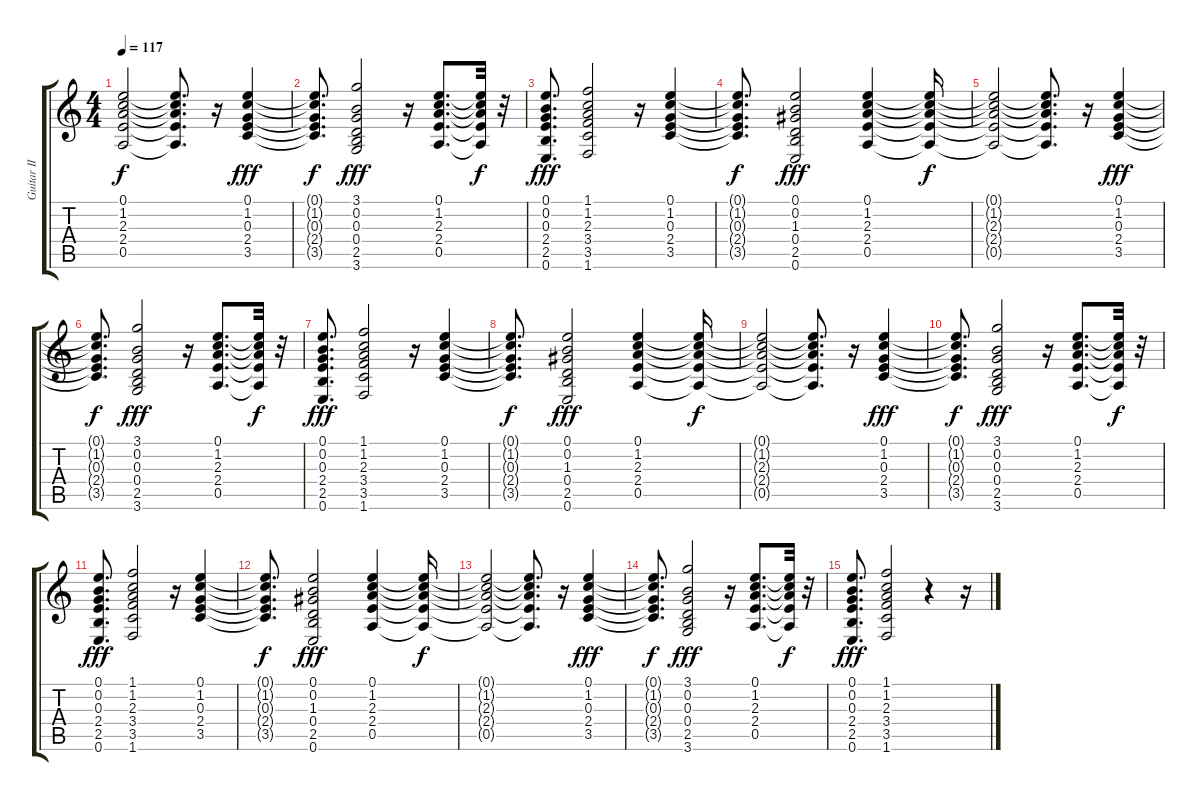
\track ("Guitar II" "Guitar II") {instrument distortionguitar}
\staff {score tabs}
\tuning (E4 B3 G3 D3 A2 E2) {hide}
\ts (4 4)
\tempo 117
\clef g2
\ks c
(0.1{t} 1.2{t} 2.3{t} 2.4{t} 0.5{t}).2{dy f} (0.1{t} 1.2{t} 2.3{t} 2.4{t} 0.5{t}).8{d} r.16 (0.1 1.2 0.3 2.4 3.5).4{dy fff} |
(0.1{t} 1.2{t} 0.3{t} 2.4{t} 3.5{t}).8{d dy f} (3.1 0.2 0.3 0.4 2.5 3.6).2{dy fff} r.16 (0.1 1.2 2.3 2.4 0.5).8{d} (0.1{t} 1.2{t} 2.3{t} 2.4{t} 0.5{t}).32{dy f} r.32 |
(0.1 0.2 0.3 2.4 2.5 0.6).8{d dy fff} (1.1 1.2 2.3 3.4 3.5 1.6).2 r.16 (0.1 1.2 0.3 2.4 3.5).4 |
(0.1{t} 1.2{t} 0.3{t} 2.4{t} 3.5{t}).8{d dy f} (0.1 0.2 1.3 0.4 2.5 0.6).2{dy fff} (0.1 1.2 2.3 2.4 0.5).4 (0.1{t} 1.2{t} 2.3{t} 2.4{t} 0.5{t}).16{dy f} |
(0.1{t} 1.2{t} 2.3{t} 2.4{t} 0.5{t}).2 (0.1{t} 1.2{t} 2.3{t} 2.4{t} 0.5{t}).8{d} r.16 (0.1 1.2 0.3 2.4 3.5).4{dy fff} |
(0.1{t} 1.2{t} 0.3{t} 2.4{t} 3.5{t}).8{d dy f} (3.1 0.2 0.3 0.4 2.5 3.6).2{dy fff} r.16 (0.1 1.2 2.3 2.4 0.5).8{d} (0.1{t} 1.2{t} 2.3{t} 2.4{t} 0.5{t}).32{dy f} r.32 |
(0.1 0.2 0.3 2.4 2.5 0.6).8{d dy fff} (1.1 1.2 2.3 3.4 3.5 1.6).2 r.16 (0.1 1.2 0.3 2.4 3.5).4 |
(0.1{t} 1.2{t} 0.3{t} 2.4{t} 3.5{t}).8{d dy f} (0.1 0.2 1.3 0.4 2.5 0.6).2{dy fff} (0.1 1.2 2.3 2.4 0.5).4 (0.1{t} 1.2{t} 2.3{t} 2.4{t} 0.5{t}).16{dy f} |
(0.1{t} 1.2{t} 2.3{t} 2.4{t} 0.5{t}).2 (0.1{t} 1.2{t} 2.3{t} 2.4{t} 0.5{t}).8{d} r.16 (0.1 1.2 0.3 2.4 3.5).4{dy fff} |
(0.1{t} 1.2{t} 0.3{t} 2.4{t} 3.5{t}).8{d dy f} (3.1 0.2 0.3 0.4 2.5 3.6).2{dy fff volume 10} r.16 (0.1 1.2 2.3 2.4 0.5).8{d volume 9} (0.1{t} 1.2{t} 2.3{t} 2.4{t} 0.5{t}).32{dy f} r.32 |
(0.1 0.2 0.3 2.4 2.5 0.6).8{d dy fff volume 8} (1.1 1.2 2.3 3.4 3.5 1.6).2{volume 8} r.16 (0.1 1.2 0.3 2.4 3.5).4{volume 7} |
(0.1{t} 1.2{t} 0.3{t} 2.4{t} 3.5{t}).8{d dy f} (0.1 0.2 1.3 0.4 2.5 0.6).2{dy fff volume 6} (0.1 1.2 2.3 2.4 0.5).4{volume 6} (0.1{t} 1.2{t} 2.3{t} 2.4{t} 0.5{t}).16{dy f} |
(0.1{t} 1.2{t} 2.3{t} 2.4{t} 0.5{t}).2 (0.1{t} 1.2{t} 2.3{t} 2.4{t} 0.5{t}).8{d} r.16 (0.1 1.2 0.3 2.4 3.5).4{dy fff volume 4} |
(0.1{t} 1.2{t} 0.3{t} 2.4{t} 3.5{t}).8{d dy f} (3.1 0.2 0.3 0.4 2.5 3.6).2{dy fff volume 3} r.16 (0.1 1.2 2.3 2.4 0.5).8{d volume 2} (0.1{t} 1.2{t} 2.3{t} 2.4{t} 0.5{t}).32{dy f} r.32 |
(0.1 0.2 0.3 2.4 2.5 0.6).8{d dy fff volume 1} (1.1 1.2 2.3 3.4 3.5 1.6).2{volume 1} r.4 r.16
